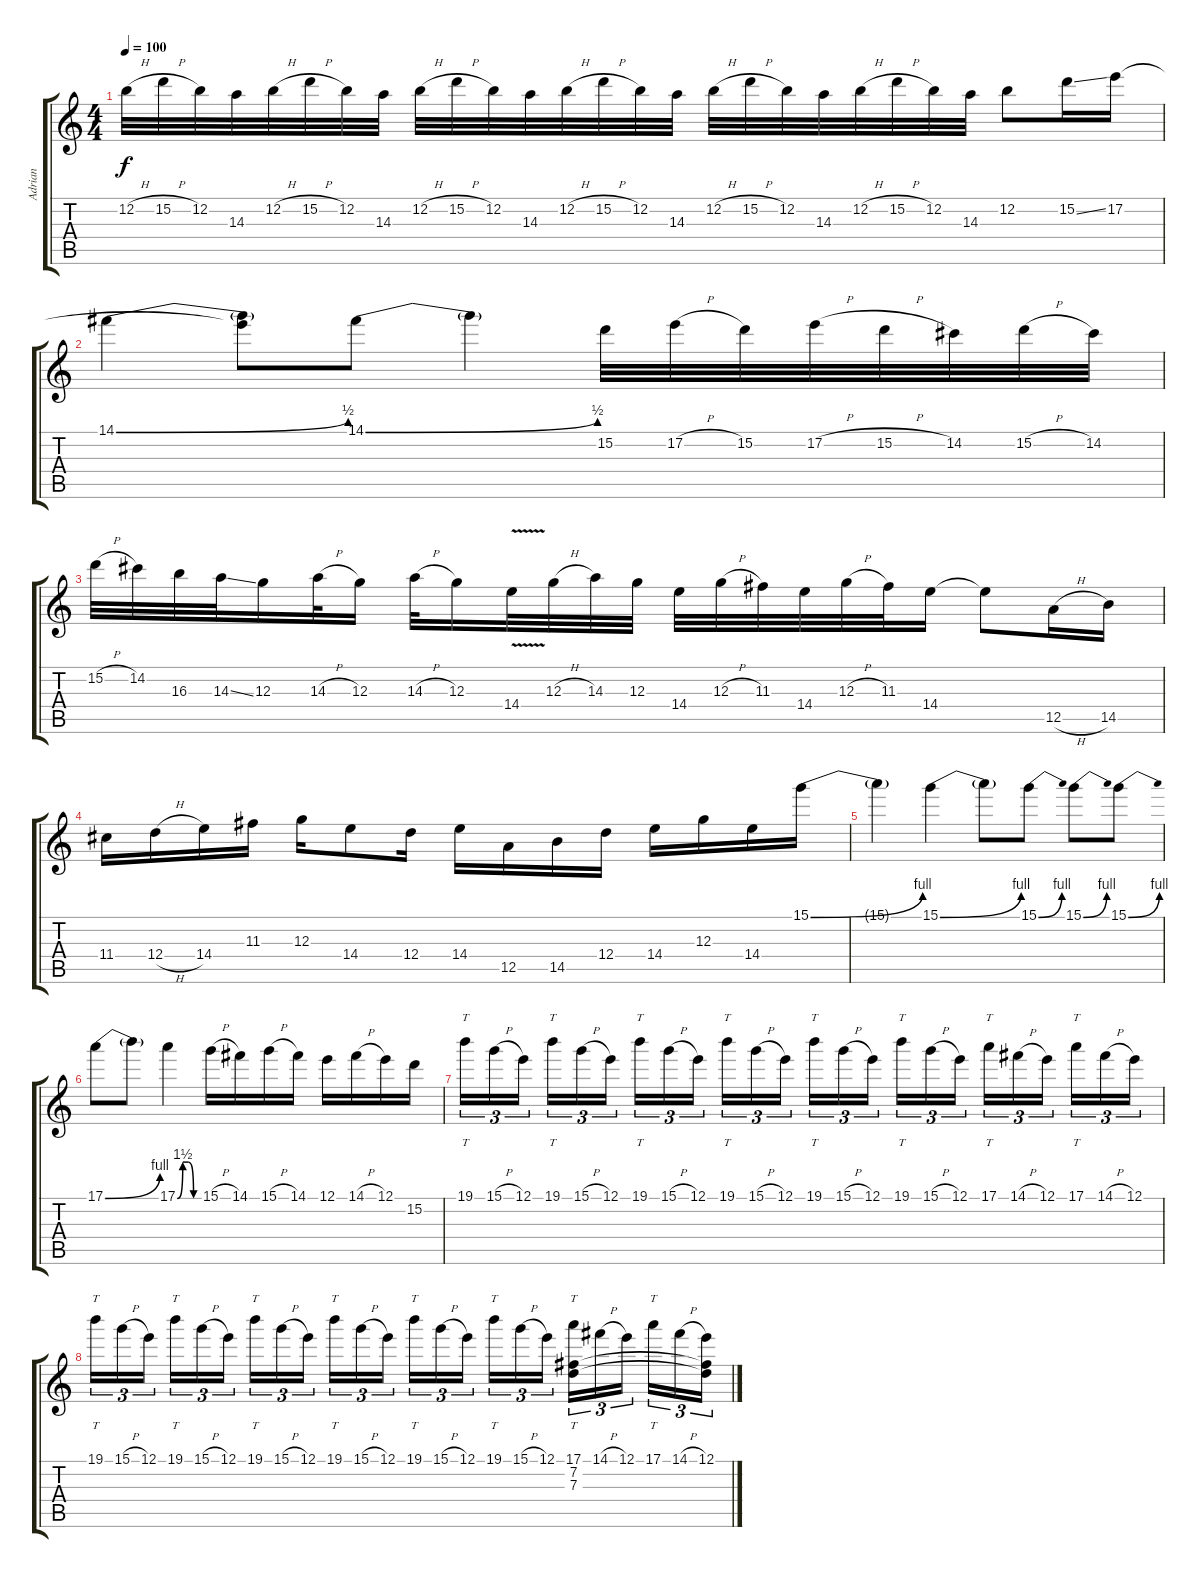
\track ("Adrian " "Adrian ") {instrument distortionguitar}
\staff {score tabs}
\tuning (E4 B3 G3 D3 A2 E2) {hide}
\ts (4 4)
\tempo 100
\clef g2
\ks c
12.2{h}.32{dy f} 15.2{h}.32 12.2.32 14.3.32 12.2{h}.32 15.2{h}.32 12.2.32 14.3.32 12.2{h}.32 15.2{h}.32 12.2.32 14.3.32 12.2{h}.32 15.2{h}.32 12.2.32 14.3.32 12.2{h}.32 15.2{h}.32 12.2.32 14.3.32 12.2{h}.32 15.2{h}.32 12.2.32 14.3.32 12.2.8 15.2{ss}.16 17.2.16 |
14.1{be (bend 0 0 60 2)}.4 (14.1{t} 17.2{t}).8 14.1{be (bend 0 0 60 2)}.8 14.1{t}.4 15.2.32 17.2{h}.32 15.2.32 17.2{h}.32 15.2{h}.32 14.2.32 15.2{h}.32 14.2.32 |
15.2{h}.32 14.2.32 16.3.32 14.3{ss}.32 12.3.16 14.3{h}.32 12.3.16 14.3{h}.32 12.3.16 14.4{v}.32 12.3{h}.32 14.3.32 12.3.32 14.4.32 12.3{h}.32 11.3.32 14.4.32 12.3{h}.32 11.3.32 14.4.16 14.4{t}.8 12.5{h}.16 14.5.16 |
11.4.16 12.4{h}.16 14.4.16 11.3.16 12.3.16 14.4.8 12.4.16 14.4.16 12.5.16 14.5.16 12.4.16 14.4.16 12.3.16 14.4.16 15.1{be (bend 0 0 60 4)}.16 |
15.1{t}.4 15.1{be (bend 0 0 60 4)}.4 15.1{t}.8 15.1{be (bend 0 0 60 4)}.8 15.1{be (bend 0 0 60 4)}.8 15.1{be (bend 0 0 60 4)}.8 |
17.1{be (bend 0 0 60 4)}.8 17.1{t}.8 17.1{be (custom 0 0 15 6 30 6 45 0 60 0)}.4 15.1{h}.16 14.1.16 15.1{h}.16 14.1.16 12.1.16 14.1{h}.16 12.1.16 15.2.16 |
19.1.16{tt tu (3 2)} 15.1{h}.16{tu (3 2)} 12.1.16{tu (3 2)} 19.1.16{tt tu (3 2)} 15.1{h}.16{tu (3 2)} 12.1.16{tu (3 2)} 19.1.16{tt tu (3 2)} 15.1{h}.16{tu (3 2)} 12.1.16{tu (3 2)} 19.1.16{tt tu (3 2)} 15.1{h}.16{tu (3 2)} 12.1.16{tu (3 2)} 19.1.16{tt tu (3 2)} 15.1{h}.16{tu (3 2)} 12.1.16{tu (3 2)} 19.1.16{tt tu (3 2)} 15.1{h}.16{tu (3 2)} 12.1.16{tu (3 2)} 17.1.16{tt tu (3 2)} 14.1{h}.16{tu (3 2)} 12.1.16{tu (3 2)} 17.1.16{tt tu (3 2)} 14.1{h}.16{tu (3 2)} 12.1.16{tu (3 2)} |
19.1.16{tt tu (3 2)} 15.1{h}.16{tu (3 2)} 12.1.16{tu (3 2)} 19.1.16{tt tu (3 2)} 15.1{h}.16{tu (3 2)} 12.1.16{tu (3 2)} 19.1.16{tt tu (3 2)} 15.1{h}.16{tu (3 2)} 12.1.16{tu (3 2)} 19.1.16{tt tu (3 2)} 15.1{h}.16{tu (3 2)} 12.1.16{tu (3 2)} 19.1.16{tt tu (3 2)} 15.1{h}.16{tu (3 2)} 12.1.16{tu (3 2)} 19.1.16{tt tu (3 2)} 15.1{h}.16{tu (3 2)} 12.1.16{tu (3 2)} (17.1 7.2 7.3).16{tt tu (3 2)} 14.1{h}.16{tu (3 2)} 12.1.16{tu (3 2)} 17.1.16{tt tu (3 2)} 14.1{h}.16{tu (3 2)} (12.1 7.2{t} 7.3{t}).16{tu (3 2)}
